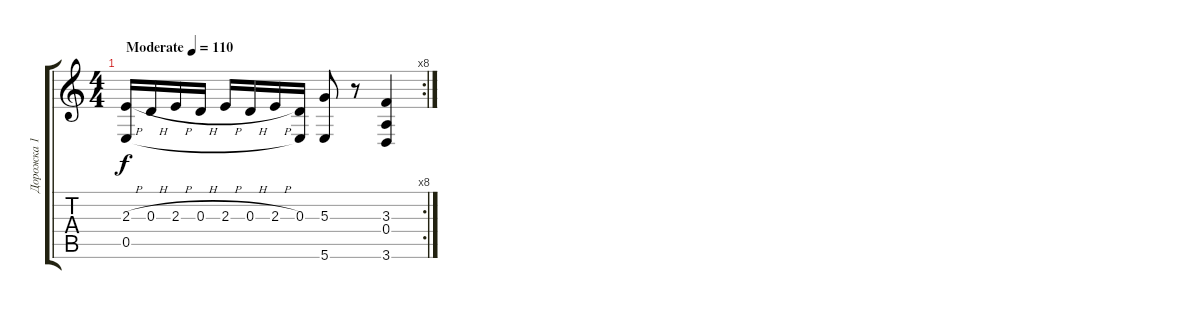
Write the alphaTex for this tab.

\track ("Дорожка 1" "Дорожка 1") {instrument acousticguitarsteel}
\staff {score tabs}
\tuning (B3 Gb3 D3 A2 E2 B1) {hide}
\rc 8
\ts (4 4)
\tempo (110 "Moderate")
\clef g2
\ks c
(2.3{h} 0.5).16{dy f instrument acousticguitarsteel} 0.3{h}.16 2.3{h}.16 0.3{h}.16 2.3{h}.16 0.3{h}.16 2.3{h}.16 (0.3 0.5{t}).16 (5.3 5.6).8 r.8 (3.3 0.4 3.6).4
